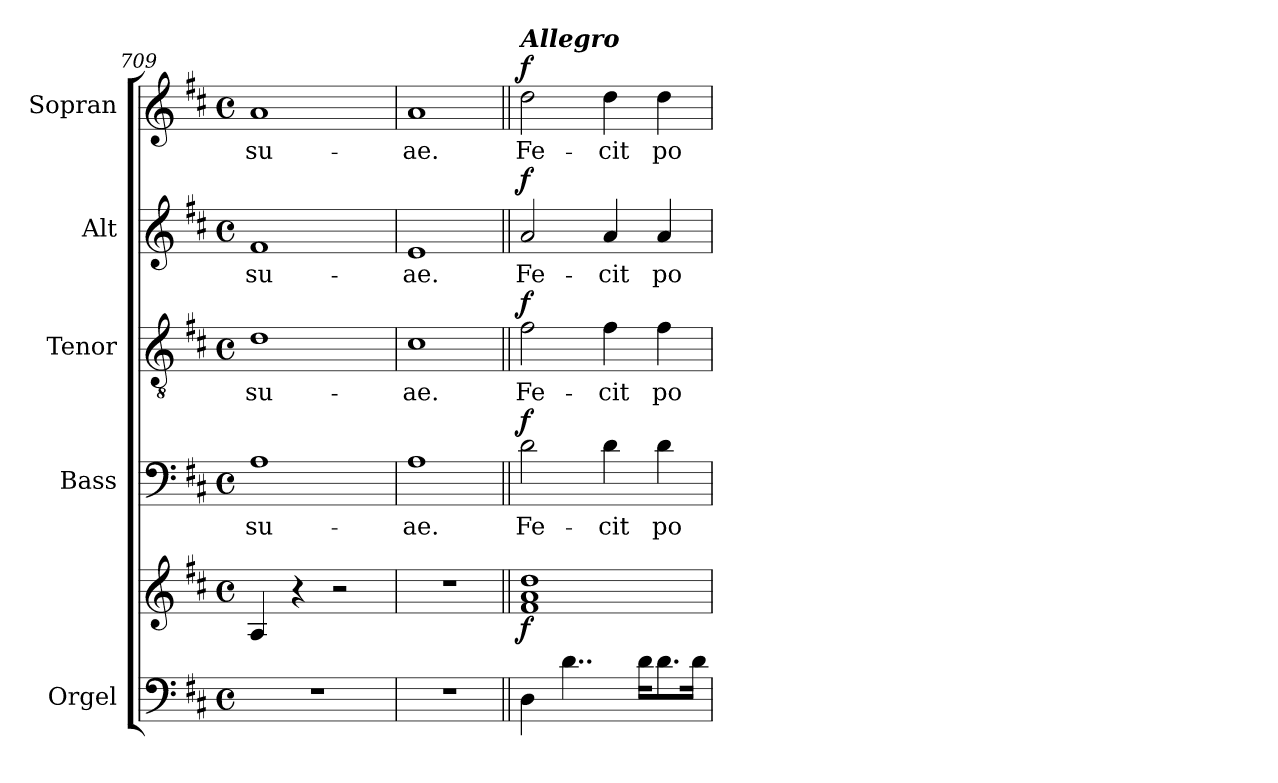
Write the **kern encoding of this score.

**kern	**kern	**dynam	**kern	**text	**dynam	**kern	**text	**dynam	**kern	**text	**dynam	**kern	**text	**dynam
*part5	*part5	*part5	*part4	*part4	*part4	*part3	*part3	*part3	*part2	*part2	*part2	*part1	*part1	*part1
*staff6	*staff5	*staff5/6	*staff4	*staff4	*staff4	*staff3	*staff3	*staff3	*staff2	*staff2	*staff2	*staff1	*staff1	*staff1
*I"Orgel	*	*	*I"Bass	*	*	*I"Tenor	*	*	*I"Alt	*	*	*I"Sopran	*	*
*I'Org.	*	*	*I'B.	*	*	*I'T.	*	*	*I'A.	*	*	*I'S.	*	*
*clefF4	*clefG2	*	*clefF4	*	*	*clefGv2	*	*	*clefG2	*	*	*clefG2	*	*
*k[f#c#]	*k[f#c#]	*	*k[f#c#]	*	*	*k[f#c#]	*	*	*k[f#c#]	*	*	*k[f#c#]	*	*
*D:	*D:	*	*D:	*	*	*D:	*	*	*D:	*	*	*D:	*	*
*M4/4	*M4/4	*	*M4/4	*	*	*M4/4	*	*	*M4/4	*	*	*M4/4	*	*
*met(c)	*met(c)	*	*met(c)	*	*	*met(c)	*	*	*met(c)	*	*	*met(c)	*	*
=709	=709	=709	=709	=709	=709	=709	=709	=709	=709	=709	=709	=709	=709	=709
!	!	!	!	!LO:LY:b	!	!	!LO:LY:b	!	!	!LO:LY:b	!	!	!LO:LY:b	!
1r	4A/	.	1A	su-	.	1d	su-	.	1f#	su-	.	1a	su-	.
.	4r	.	.	.	.	.	.	.	.	.	.	.	.	.
.	2r	.	.	.	.	.	.	.	.	.	.	.	.	.
!!LO:PB:g=z
=710	=710	=710	=710	=710	=710	=710	=710	=710	=710	=710	=710	=710	=710	=710
!	!	!	!	!LO:LY:b	!	!	!LO:LY:b	!	!	!LO:LY:b	!	!	!LO:LY:b	!
1r	1r	.	1A	-ae.	.	1c#	-ae.	.	1e	-ae.	.	1a	-ae.	.
=711||	=711||	=711||	=711||	=711||	=711||	=711||	=711||	=711||	=711||	=711||	=711||	=711||	=711||	=711||
!	!	!	!	!	!	!	!	!	!	!	!	!LO:TX:a:Bi:t=Allegro	!	!
!	!	!LO:DY:b	!	!LO:LY:b	!LO:DY:a	!	!LO:LY:b	!LO:DY:a	!	!LO:LY:b	!LO:DY:a	!	!LO:LY:b	!LO:DY:a
4D\	1f# 1a 1dd	f	2d\	Fe-	f	2f#\	Fe-	f	2a/	Fe-	f	2dd\	Fe-	f
4..d\	.	.	.	.	.	.	.	.	.	.	.	.	.	.
!	!	!	!	!LO:LY:b	!	!	!LO:LY:b	!	!	!LO:LY:b	!	!	!LO:LY:b	!
.	.	.	4d\	-cit	.	4f#\	-cit	.	4a/	-cit	.	4dd\	-cit	.
16d\KL	.	.	.	.	.	.	.	.	.	.	.	.	.	.
!	!	!	!	!LO:LY:b	!	!	!LO:LY:b	!	!	!LO:LY:b	!	!	!LO:LY:b	!
8.d\	.	.	4d\	po-	.	4f#\	po-	.	4a/	po-	.	4dd\	po-	.
16d\Jk	.	.	.	.	.	.	.	.	.	.	.	.	.	.
=	=	=	=	=	=	=	=	=	=	=	=	=	=	=
*-	*-	*-	*-	*-	*-	*-	*-	*-	*-	*-	*-	*-	*-	*-
